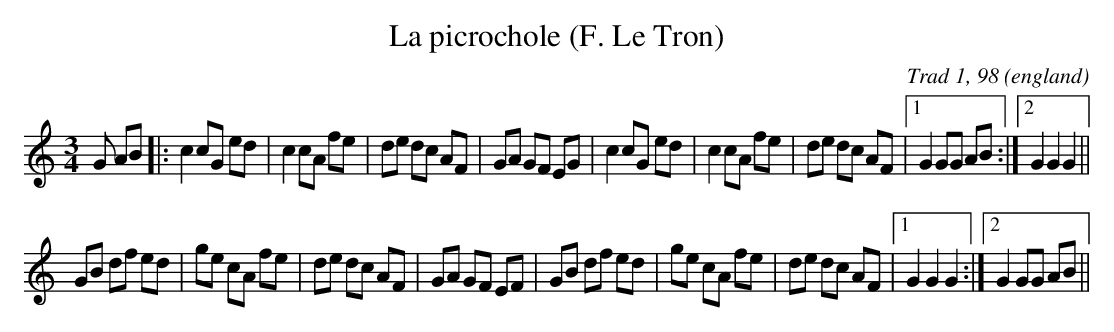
X:1
T:La picrochole (F. Le Tron)
O:england
C:Trad 1, 98
M:3/4
L:1/8
K:C
G AB|:c2 cG ed|c2 cA fe|de dc AF|GA GF EG|\
c2 cG ed|c2 cA fe|de dc AF|1 G2 GG AB:|2 G2G2G2||
GB df ed|ge cA fe|de dc AF|GA GF EF|\
GB df ed|ge cA fe|de dc AF|1 G2G2G2:|2 G2 GG AB||
